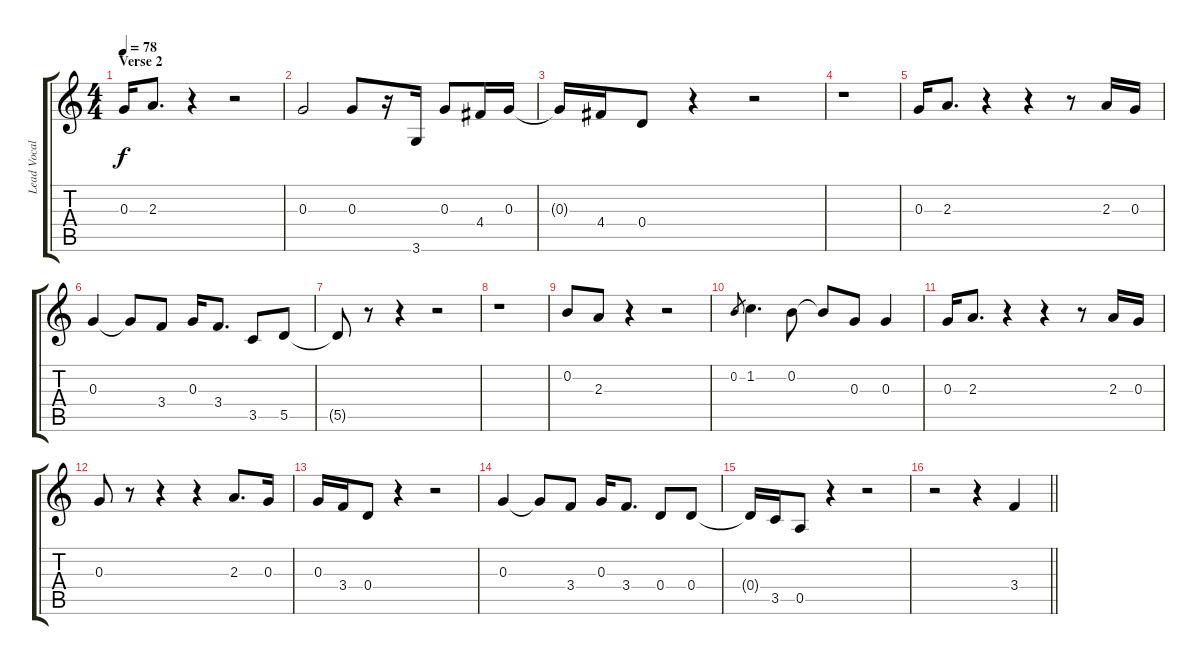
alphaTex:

\track ("Lead Vocals" "Lead Vocal") {instrument distortionguitar}
\staff {score tabs}
\tuning (E4 B3 G3 D3 A2 E2) {hide}
\ts (4 4)
\section ("" "Verse 2")
\tempo 78
\clef g2
\ks c
0.3.16{dy f} 2.3.8{d} r.4 r.2 |
0.3.2 0.3.8 r.16 3.6.16 0.3.8 4.4.16 0.3.16 |
0.3{t}.16 4.4.16 0.4.8 r.4 r.2 |
r.1 |
0.3.16 2.3.8{d} r.4 r.4 r.8 2.3.16 0.3.16 |
0.3.4 0.3{t}.8 3.4.8 0.3.16 3.4.8{d} 3.5.8 5.5.8 |
5.5{t}.8 r.8 r.4 r.2 |
r.1 |
0.2.8 2.3.8 r.4 r.2 |
0.2.8{gr} 1.2.4{d} 0.2.8 0.2{t}.8 0.3.8 0.3.4 |
0.3.16 2.3.8{d} r.4 r.4 r.8 2.3.16 0.3.16 |
0.3.8 r.8 r.4 r.4 2.3.8{d} 0.3.16 |
0.3.16 3.4.16 0.4.8 r.4 r.2 |
0.3.4 0.3{t}.8 3.4.8 0.3.16 3.4.8{d} 0.4.8 0.4.8 |
0.4{t}.16 3.5.16 0.5.8 r.4 r.2 |
\barLineRight lightlight
r.2 r.4 3.4.4
